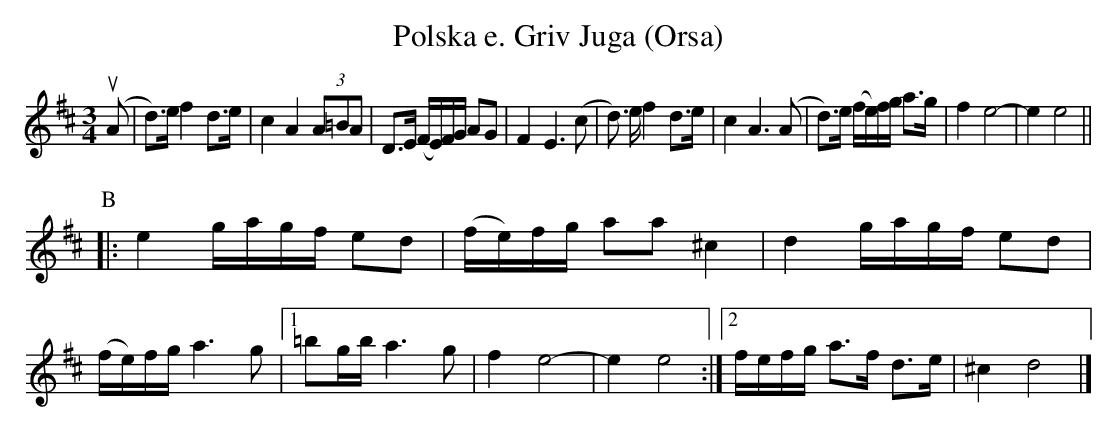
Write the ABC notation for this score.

X:1
T:Polska e. Griv Juga (Orsa)
M:3/4
L:1/8
K:Dmi
u(A \
| d3/2)e/ f2 d>e \
| c2 A2 (3A=BA \
| D3/2E/ (F/E/)F/G/ AG \
| F2 E3 (c \
| d3/2) e/ f2 d>e \
| c2 A3 (A \
| d3/2)e/ (f/e/)f/g/ a>g \
| f2 e4- \
| e2 e4 ||
P:B
|: e2 g/a/g/f/ ed \
| (f/e/)f/g/ aa ^c2 \
| d2 g/a/g/f/ ed \
| (f/e/)f/g/ a3 g \
|[1 =bg/b/ a3 g \
| f2 e4- \
| e2 e4 \
:|[2 f/e/f/g/ a>f d>e \
| ^c2 d4 |]
